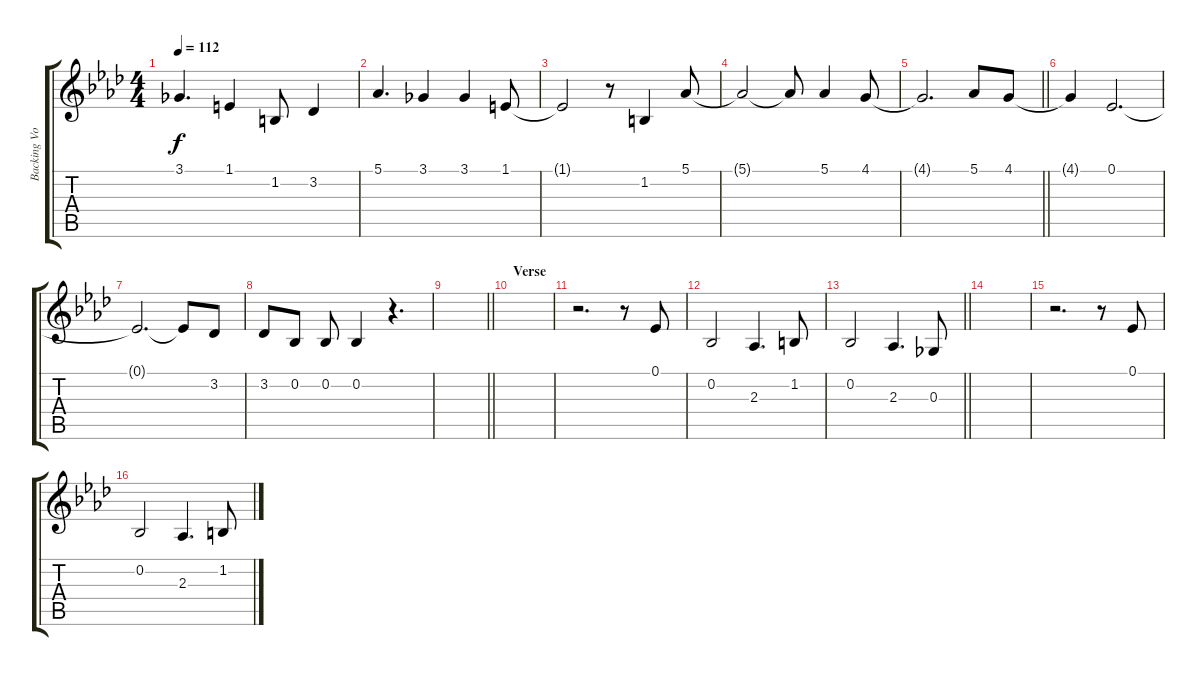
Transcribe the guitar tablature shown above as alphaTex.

\track ("Backing Vocals" "Backing Vo") {instrument cello}
\staff {score tabs}
\tuning (Eb4 Bb3 Gb3 Db3 Ab2 Db2) {hide}
\ts (4 4)
\tempo 112
\clef g2
\ks ab
3.1.4{d dy f} 1.1.4 1.2.8 3.2.4 |
5.1.4{d} 3.1.4 3.1.4 1.1.8 |
1.1{t}.2 r.8 1.2.4 5.1.8 |
5.1{t}.2 5.1{t}.8 5.1.4 4.1.8 |
\barLineRight lightlight
4.1{t}.2{d} 5.1.8 4.1.8 |
4.1{t}.4 0.1.2{d} |
0.1{t}.2{d} 0.1{t}.8 3.2.8 |
3.2.8 0.2.8 0.2.8 0.2.4 r.4{d} |
\barLineRight lightlight
|
\section ("" "Verse")
|
r.2{d} r.8 0.1.8 |
0.2.2 2.3.4{d} 1.2.8 |
\barLineRight lightlight
0.2.2 2.3.4{d} 0.3.8 |
|
r.2{d} r.8 0.1.8 |
0.2.2 2.3.4{d} 1.2.8
